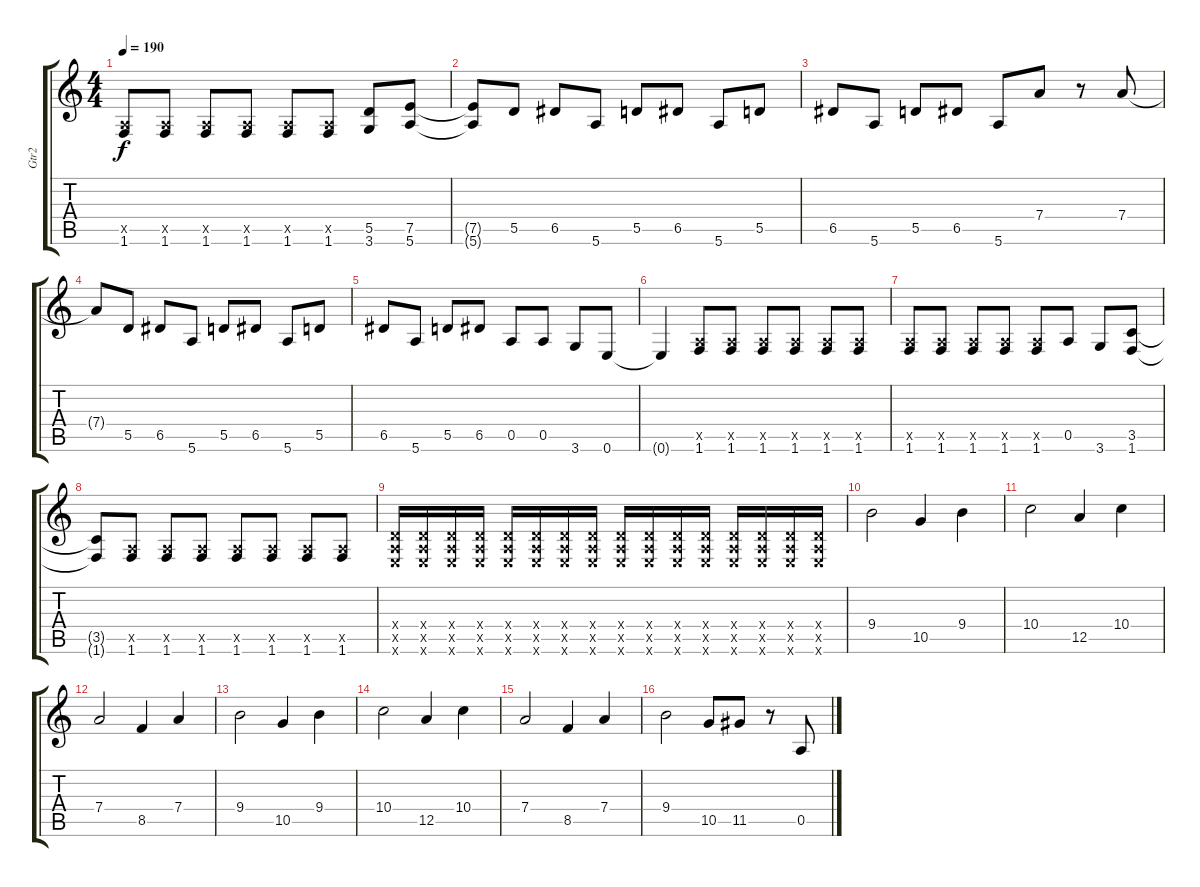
\track ("Gtr2" "Gtr2") {instrument overdrivenguitar}
\staff {score tabs}
\tuning (E4 B3 G3 D3 A2 E2) {hide}
\ts (4 4)
\tempo 190
\clef g2
\ks c
(0.5{x} 1.6).8{dy f} (0.5{x} 1.6).8 (0.5{x} 1.6).8 (0.5{x} 1.6).8 (0.5{x} 1.6).8 (0.5{x} 1.6).8 (5.5 3.6).8 (7.5 5.6).8 |
(7.5{t} 5.6{t}).8 5.5.8 6.5.8 5.6.8 5.5.8 6.5.8 5.6.8 5.5.8 |
6.5.8 5.6.8 5.5.8 6.5.8 5.6.8 7.4.8 r.8 7.4.8 |
7.4{t}.8 5.5.8 6.5.8 5.6.8 5.5.8 6.5.8 5.6.8 5.5.8 |
6.5.8 5.6.8 5.5.8 6.5.8 0.5.8 0.5.8 3.6.8 0.6.8 |
0.6{t}.4 (0.5{x} 1.6).8 (0.5{x} 1.6).8 (0.5{x} 1.6).8 (0.5{x} 1.6).8 (0.5{x} 1.6).8 (0.5{x} 1.6).8 |
(0.5{x} 1.6).8 (0.5{x} 1.6).8 (0.5{x} 1.6).8 (0.5{x} 1.6).8 (0.5{x} 1.6).8 0.5.8 3.6.8 (3.5 1.6).8 |
(3.5{t} 1.6{t}).8 (0.5{x} 1.6).8 (0.5{x} 1.6).8 (0.5{x} 1.6).8 (0.5{x} 1.6).8 (0.5{x} 1.6).8 (0.5{x} 1.6).8 (0.5{x} 1.6).8 |
(0.4{x} 0.5{x} 0.6{x}).16 (0.4{x} 0.5{x} 0.6{x}).16 (0.4{x} 0.5{x} 0.6{x}).16 (0.4{x} 0.5{x} 0.6{x}).16 (0.4{x} 0.5{x} 0.6{x}).16 (0.4{x} 0.5{x} 0.6{x}).16 (0.4{x} 0.5{x} 0.6{x}).16 (0.4{x} 0.5{x} 0.6{x}).16 (0.4{x} 0.5{x} 0.6{x}).16 (0.4{x} 0.5{x} 0.6{x}).16 (0.4{x} 0.5{x} 0.6{x}).16 (0.4{x} 0.5{x} 0.6{x}).16 (0.4{x} 0.5{x} 0.6{x}).16 (0.4{x} 0.5{x} 0.6{x}).16 (0.4{x} 0.5{x} 0.6{x}).16 (0.4{x} 0.5{x} 0.6{x}).16 |
9.4.2 10.5.4 9.4.4 |
10.4.2 12.5.4 10.4.4 |
7.4.2 8.5.4 7.4.4 |
9.4.2 10.5.4 9.4.4 |
10.4.2 12.5.4 10.4.4 |
7.4.2 8.5.4 7.4.4 |
9.4.2 10.5.8 11.5.8 r.8 0.5.8
